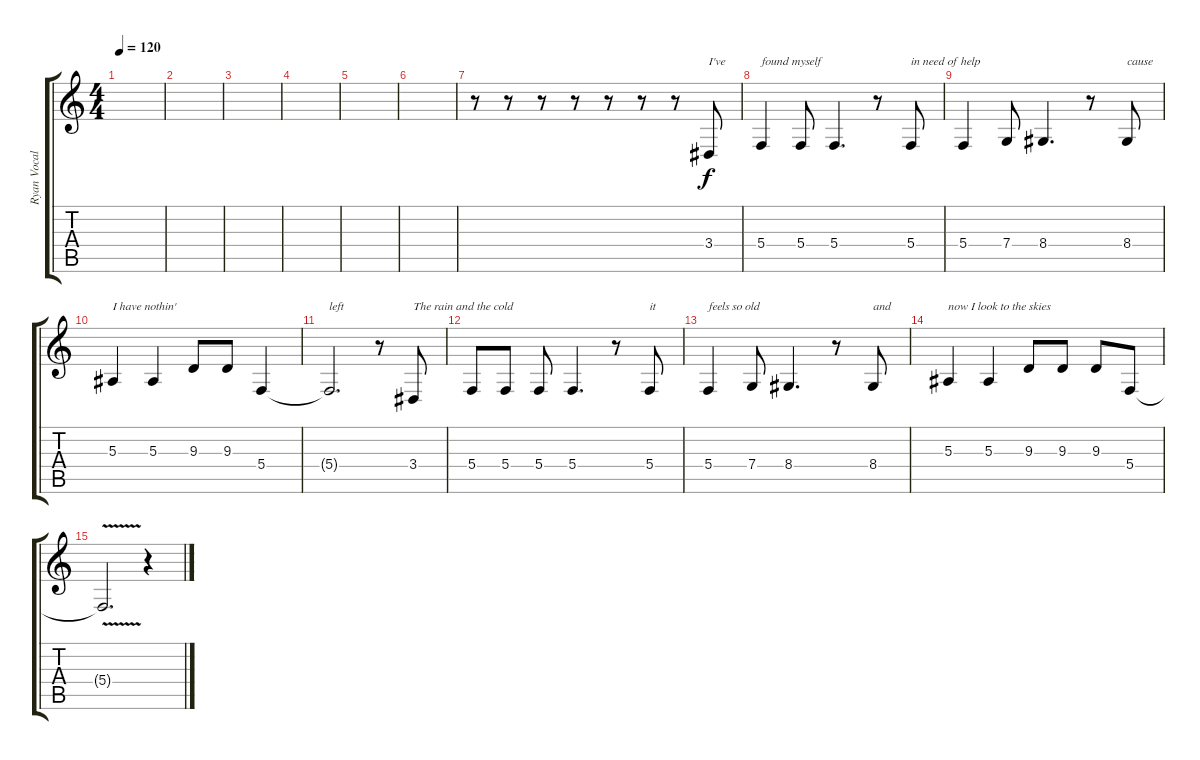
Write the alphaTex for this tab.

\track ("Ryan Vocals" "Ryan Vocal") {instrument lead6voice}
\staff {score tabs}
\tuning (D4 A3 F3 C3 G2 D2) {hide}
\ts (4 4)
\tempo 120
\clef g2
\ks c
|
|
|
|
|
|
r.8 r.8 r.8 r.8 r.8 r.8 r.8 3.4.8{txt "I've"} |
5.4.4{txt "found myself"} 5.4.8 5.4.4{d} r.8 5.4.8{txt "in need of help"} |
5.4.4 7.4.8 8.4.4{d} r.8 8.4.8{txt "cause"} |
5.3.4{txt "I have nothin'"} 5.3.4 9.3.8 9.3.8 5.4.4 |
5.4{t}.2{d txt "left"} r.8 3.4.8{txt "The rain and the cold"} |
5.4.8 5.4.8 5.4.8 5.4.4{d} r.8 5.4.8{txt "it "} |
5.4.4{txt "feels so old"} 7.4.8 8.4.4{d} r.8 8.4.8{txt "and"} |
5.3.4{txt "now I look to the skies"} 5.3.4 9.3.8 9.3.8 9.3.8 5.4.8 |
5.4{v t}.2{d} r.4
